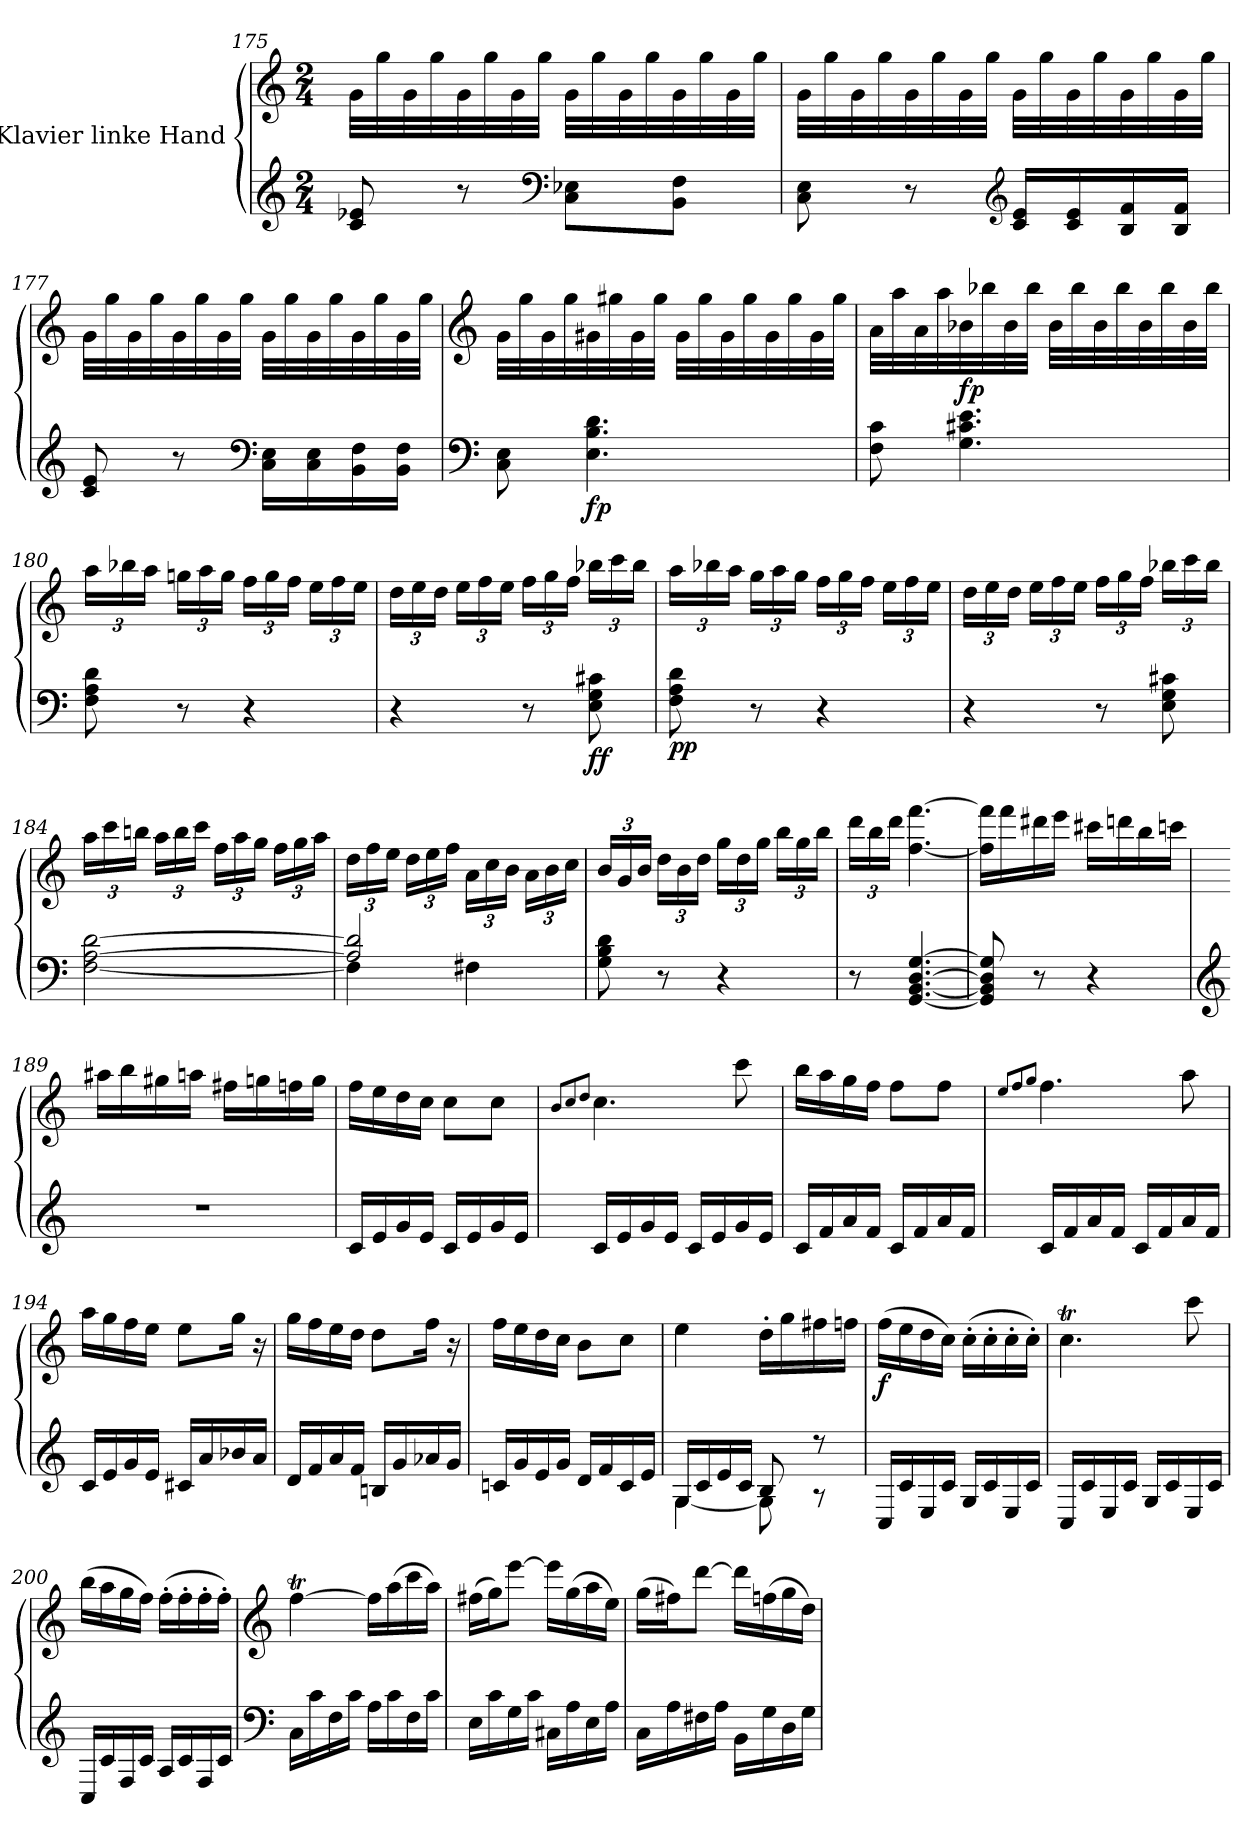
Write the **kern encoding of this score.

**kern	**kern	**dynam
*part1	*part1	*part1
*staff2	*staff1	*staff1/2
*I"Klavier linke Hand	*	*
!!LO:LB:g=z
*clefG2	*clefG2	*
*k[]	*k[]	*
*M2/4	*M2/4	*
=175	=175	=175
8c/ 8e-X/	32g\LLL	.
.	32gg\	.
.	32g\	.
.	32gg\	.
8r	32g\	.
.	32gg\	.
.	32g\	.
.	32gg\JJJ	.
*clefF4	*	*
8C\ 8E-X\L	32g\LLL	.
.	32gg\	.
.	32g\	.
.	32gg\	.
8BB\ 8F\J	32g\	.
.	32gg\	.
.	32g\	.
.	32gg\JJJ	.
!!LO:LB:g=z
=176	=176	=176
8C\ 8E\	32g\LLL	.
.	32gg\	.
.	32g\	.
.	32gg\	.
8r	32g\	.
.	32gg\	.
.	32g\	.
.	32gg\JJJ	.
*clefG2	*	*
16c/ 16e/LL	32g\LLL	.
.	32gg\	.
16c/ 16e/	32g\	.
.	32gg\	.
16B/ 16f/	32g\	.
.	32gg\	.
16B/ 16f/JJ	32g\	.
.	32gg\JJJ	.
!!LO:LB:g=z
=177	=177	=177
8c/ 8e/	32g\LLL	.
.	32gg\	.
.	32g\	.
.	32gg\	.
8r	32g\	.
.	32gg\	.
.	32g\	.
.	32gg\JJJ	.
*clefF4	*	*
16C\ 16E\LL	32g\LLL	.
.	32gg\	.
16C\ 16E\	32g\	.
.	32gg\	.
16BB\ 16F\	32g\	.
.	32gg\	.
16BB\ 16F\JJ	32g\	.
.	32gg\JJJ	.
!!LO:LB:g=z
=178	=178	=178
*clefF4	*clefG2	*
8C\ 8E\	32g\LLL	.
.	32gg\	.
.	32g\	.
.	32gg\	.
!	!	!LO:DY:b=2
4.E\ 4.B\ 4.d\	32g#X\	fp
.	32gg#X\	.
.	32g#\	.
.	32gg#\JJJ	.
.	32g#\LLL	.
.	32gg#\	.
.	32g#\	.
.	32gg#\	.
.	32g#\	.
.	32gg#\	.
.	32g#\	.
.	32gg#\JJJ	.
!!LO:PB:g=z
=179	=179	=179
8F\ 8c\	32a\LLL	.
.	32aa\	.
.	32a\	.
.	32aa\	.
!	!	!LO:DY:b
4.G\ 4.c#X\ 4.e\	32b-X\	fp
.	32bb-X\	.
.	32b-\	.
.	32bb-\JJJ	.
.	32b-\LLL	.
.	32bb-\	.
.	32b-\	.
.	32bb-\	.
.	32b-\	.
.	32bb-\	.
.	32b-\	.
.	32bb-\JJJ	.
=180	=180	=180
8F\ 8A\ 8d\	24aa\LL	.
.	24bb-X\	.
.	24aa\JJ	.
8r	24ggn\LL	.
.	24aa\	.
.	24gg\JJ	.
4r	24ff\LL	.
.	24gg\	.
.	24ff\JJ	.
.	24ee\LL	.
.	24ff\	.
.	24ee\JJ	.
!!LO:LB:g=z
=181	=181	=181
4r	24dd\LL	.
.	24ee\	.
.	24dd\JJ	.
.	24ee\LL	.
.	24ff\	.
.	24ee\JJ	.
8r	24ff\LL	.
.	24gg\	.
.	24ff\JJ	.
!	!	!LO:DY:b=2
!	!	!LO:DY:n=1:b
8E\ 8G\ 8c#X\	24bb-X\LL	f f
.	24ccc\	.
.	24bb-\JJ	.
=182	=182	=182
!	!	!LO:DY:b=2
!	!	!LO:DY:n=1:b
8F\ 8A\ 8d\	24aa\LL	p p
.	24bb-X\	.
.	24aa\JJ	.
8r	24gg\LL	.
.	24aa\	.
.	24gg\JJ	.
4r	24ff\LL	.
.	24gg\	.
.	24ff\JJ	.
.	24ee\LL	.
.	24ff\	.
.	24ee\JJ	.
!!LO:LB:g=z
=183	=183	=183
4r	24dd\LL	.
.	24ee\	.
.	24dd\JJ	.
.	24ee\LL	.
.	24ff\	.
.	24ee\JJ	.
8r	24ff\LL	.
.	24gg\	.
.	24ff\JJ	.
8E\ 8G\ 8c#X\	24bb-X\LL	.
.	24ccc\	.
.	24bb-\JJ	.
=184	=184	=184
[2F\ [2A\ [2d\	24aa\LL	.
.	24ccc\	.
.	24bbn\JJ	.
.	24aa\LL	.
.	24bb\	.
.	24ccc\JJ	.
.	24ff\LL	.
.	24aa\	.
.	24gg\JJ	.
.	24ff\LL	.
.	24gg\	.
.	24aa\JJ	.
!!LO:LB:g=z
=185	=185	=185
*^	*	*
2A/] 2d/]	4F\]	24dd\LL	.
.	.	24ff\	.
.	.	24ee\JJ	.
.	.	24dd\LL	.
.	.	24ee\	.
.	.	24ff\JJ	.
.	4F#X\	24a\LL	.
.	.	24cc\	.
.	.	24b\JJ	.
.	.	24a\LL	.
.	.	24b\	.
.	.	24cc\JJ	.
*v	*v	*	*
=186	=186	=186
8G\ 8B\ 8d\	24b/LL	.
.	24g/	.
.	24b/JJ	.
8r	24dd\LL	.
.	24b\	.
.	24dd\JJ	.
4r	24gg\LL	.
.	24dd\	.
.	24gg\JJ	.
.	24bb\LL	.
.	24gg\	.
.	24bb\JJ	.
=187	=187	=187
8r	24ddd\LL	.
.	24bb\	.
.	24ddd\JJ	.
!	!	!LO:DY:b=2
!	!	!LO:DY:n=1:b
[4.GG/ [4.BB/ [4.D/ [4.G/	[4.ff\ [4.fff\	fp fp
!!LO:LB:g=z
=188	=188	=188
8GG/] 8BB/] 8D/] 8G/]	16ff\] 16fff\]LL	.
.	16fff\	.
8r	16ddd#X\	.
.	16eee\JJ	.
4r	16ccc#X\LL	.
.	16dddn\	.
.	16bb\	.
.	16cccn\JJ	.
=189	=189	=189
*clefG2	*	*
2r	16aa#X\LL	.
.	16bb\	.
.	16gg#X\	.
.	16aan\JJ	.
.	16ff#X\LL	.
.	16ggn\	.
.	16ffn\	.
.	16gg\JJ	.
=190	=190	=190
16c/LL	16ff\LL	.
16e/	16ee\	.
16g/	16dd\	.
16e/JJ	16cc\JJ	.
16c/LL	8cc\L	.
16e/	.	.
16g/	8cc\J	.
16e/JJ	.	.
!!LO:LB:g=z
=191	=191	=191
.	8qb/L	.
.	8qcc/	.
.	8qdd/J	.
16c/LL	4.cc\	.
16e/	.	.
16g/	.	.
16e/JJ	.	.
16c/LL	.	.
16e/	.	.
16g/	8ccc\	.
16e/JJ	.	.
=192	=192	=192
16c/LL	16bb\LL	.
16f/	16aa\	.
16a/	16gg\	.
16f/JJ	16ff\JJ	.
16c/LL	8ff\L	.
16f/	.	.
16a/	8ff\J	.
16f/JJ	.	.
=193	=193	=193
.	8qee/L	.
.	8qff/	.
.	8qgg/J	.
16c/LL	4.ff\	.
16f/	.	.
16a/	.	.
16f/JJ	.	.
16c/LL	.	.
16f/	.	.
16a/	8aa\	.
16f/JJ	.	.
!!LO:PB:g=z
=194	=194	=194
16c/LL	16aa\LL	.
16e/	16gg\	.
16g/	16ff\	.
16e/JJ	16ee\JJ	.
16c#X/LL	8ee\L	.
16a/	.	.
16b-X/	16gg\Jk	.
16a/JJ	16r	.
=195	=195	=195
16d/LL	16gg\LL	.
16f/	16ff\	.
16a/	16ee\	.
16f/JJ	16dd\JJ	.
16Bn/LL	8dd\L	.
16g/	.	.
16a-X/	16ff\Jk	.
16g/JJ	16r	.
=196	=196	=196
16cn/LL	16ff\LL	.
16g/	16ee\	.
16e/	16dd\	.
16g/JJ	16cc\JJ	.
16d/LL	8b\L	.
16f/	.	.
16c/	8cc\J	.
16e/JJ	.	.
!!LO:LB:g=z
=197	=197	=197
*^	*	*
16G/LL	[4G\	4ee\	.
16c/	.	.	.
16e/	.	.	.
16c/JJ	.	.	.
8B/	8G\]	16dd'\LL	.
.	.	16gg\	.
8r	8r	16ff#X\	.
.	.	16ffn\JJ	.
*v	*v	*	*
=198	=198	=198
!	!	!LO:DY:b
16C/LL	(16ff\LL	f
16c/	16ee\	.
16E/	16dd\	.
16c/JJ	16cc\JJ)	.
16G/LL	(16cc'\LL	.
16c/	16cc'\	.
16E/	16cc'\	.
16c/JJ	16cc'\JJ)	.
=199	=199	=199
16C/LL	4.ccT\	.
16c/	.	.
16E/	.	.
16c/JJ	.	.
16G/LL	.	.
16c/	.	.
16E/	8ccc\	.
16c/JJ	.	.
!!LO:LB:g=z
=200	=200	=200
16C/LL	(16bb\LL	.
16c/	16aa\	.
16F/	16gg\	.
16c/JJ	16ff\JJ)	.
16A/LL	(16ff'\LL	.
16c/	16ff'\	.
16F/	16ff'\	.
16c/JJ	16ff'\JJ)	.
!!LO:LB:g=z
=201	=201	=201
*clefF4	*clefG2	*
16C\LL	[4ffT\	.
16c\	.	.
16F\	.	.
16c\JJ	.	.
16A\LL	16ff\LL]	.
16c\	(16aa\	.
16F\	16ccc\	.
16c\JJ	16aa\JJ)	.
=202	=202	=202
16E\LL	(16ff#X\LL	.
16c\	16gg\J)	.
16G\	[8eee\J	.
16c\JJ	.	.
16C#X\LL	16eee\LL]	.
16A\	(16gg\	.
16E\	16aa\	.
16A\JJ	16ee\JJ)	.
=203	=203	=203
16C\LL	(16gg\LL	.
16A\	16ff#X\J)	.
16F#X\	[8ddd\J	.
16A\JJ	.	.
16BB\LL	16ddd\LL]	.
16G\	(16ffn\	.
16D\	16gg\	.
16G\JJ	16dd\JJ)	.
=	=	=
*-	*-	*-
